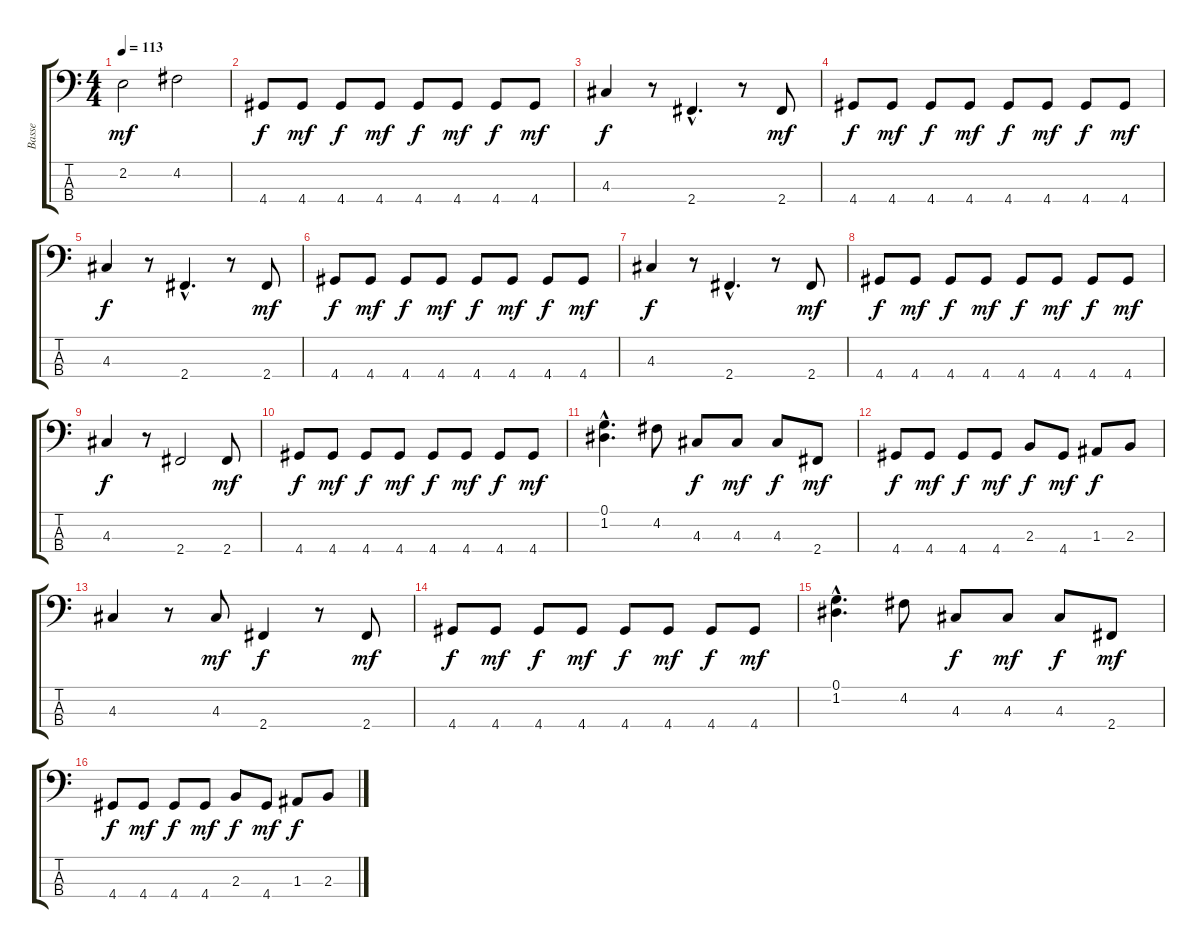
\track ("Basse" "Basse") {instrument electricbassfinger}
\staff {score tabs}
\tuning (G2 D2 A1 E1) {hide}
\ts (4 4)
\tempo 113
\clef f4
\ks c
2.2.2{dy mf} 4.2.2 |
4.4.8{dy f} 4.4.8{dy mf} 4.4.8{dy f} 4.4.8{dy mf} 4.4.8{dy f} 4.4.8{dy mf} 4.4.8{dy f} 4.4.8{dy mf} |
4.3.4{dy f} r.8 2.4{hac}.4{d} r.8 2.4.8{dy mf} |
4.4.8{dy f} 4.4.8{dy mf} 4.4.8{dy f} 4.4.8{dy mf} 4.4.8{dy f} 4.4.8{dy mf} 4.4.8{dy f} 4.4.8{dy mf} |
4.3.4{dy f} r.8 2.4{hac}.4{d} r.8 2.4.8{dy mf} |
4.4.8{dy f} 4.4.8{dy mf} 4.4.8{dy f} 4.4.8{dy mf} 4.4.8{dy f} 4.4.8{dy mf} 4.4.8{dy f} 4.4.8{dy mf} |
4.3.4{dy f} r.8 2.4{hac}.4{d} r.8 2.4.8{dy mf} |
4.4.8{dy f} 4.4.8{dy mf} 4.4.8{dy f} 4.4.8{dy mf} 4.4.8{dy f} 4.4.8{dy mf} 4.4.8{dy f} 4.4.8{dy mf} |
4.3.4{dy f} r.8 2.4.2 2.4.8{dy mf} |
4.4.8{dy f} 4.4.8{dy mf} 4.4.8{dy f} 4.4.8{dy mf} 4.4.8{dy f} 4.4.8{dy mf} 4.4.8{dy f} 4.4.8{dy mf} |
(0.1 1.2{hac}).4{d} 4.2.8 4.3.8{dy f} 4.3.8{dy mf} 4.3.8{dy f} 2.4.8{dy mf} |
4.4.8{dy f} 4.4.8{dy mf} 4.4.8{dy f} 4.4.8{dy mf} 2.3.8{dy f} 4.4.8{dy mf} 1.3.8{dy f} 2.3.8 |
4.3.4 r.8 4.3.8{dy mf} 2.4.4{dy f} r.8 2.4.8{dy mf} |
4.4.8{dy f} 4.4.8{dy mf} 4.4.8{dy f} 4.4.8{dy mf} 4.4.8{dy f} 4.4.8{dy mf} 4.4.8{dy f} 4.4.8{dy mf} |
(0.1 1.2{hac}).4{d} 4.2.8 4.3.8{dy f} 4.3.8{dy mf} 4.3.8{dy f} 2.4.8{dy mf} |
4.4.8{dy f} 4.4.8{dy mf} 4.4.8{dy f} 4.4.8{dy mf} 2.3.8{dy f} 4.4.8{dy mf} 1.3.8{dy f} 2.3.8
